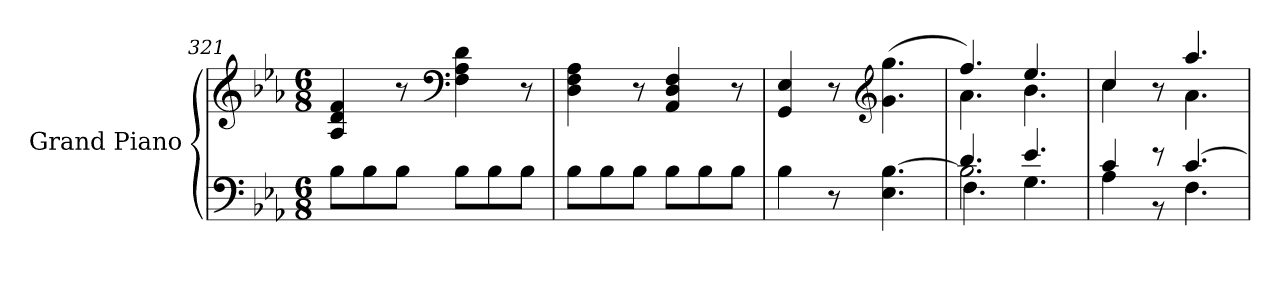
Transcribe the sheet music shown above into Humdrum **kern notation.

**kern	**kern
*part1	*part1
*staff2	*staff1
*I"Grand Piano	*
*I'Pno.	*
*clefF4	*clefG2
*k[b-e-a-]	*k[b-e-a-]
*M6/8	*M6/8
=321	=321
8B-\L	4A-/ 4d/ 4f/
8B-\	.
8B-\J	8r
*	*clefF4
8B-\L	4F\ 4A-\ 4d\
8B-\	.
8B-\J	8r
=322	=322
8B-\L	4D\ 4F\ 4A-\
8B-\	.
8B-\J	8r
8B-\L	4AA-/ 4D/ 4F/
8B-\	.
8B-\J	8r
!!LO:LB:g=z
=323	=323
4B-\	4GG/ 4E-/
8r	8r
*	*clefG2
4.E-\ [4.B-\	(4.g\ 4.gg\
=324	=324
*^	*^
*	*^	*	*
4.d/	2.B-\]	4.F\	4.ff/)	4.a-\
4.e-/	.	4.G\	4.ee-/	4.b-\
*	*v	*v	*	*
=325	=325	=325	=325
4c/	4A-\	4cc/	4cc\
8r	8r	8r	8ryy
[4.c/	4.F\	4.aa-/	4.a-\
*v	*v	*	*
*	*v	*v
=	=
*-	*-
